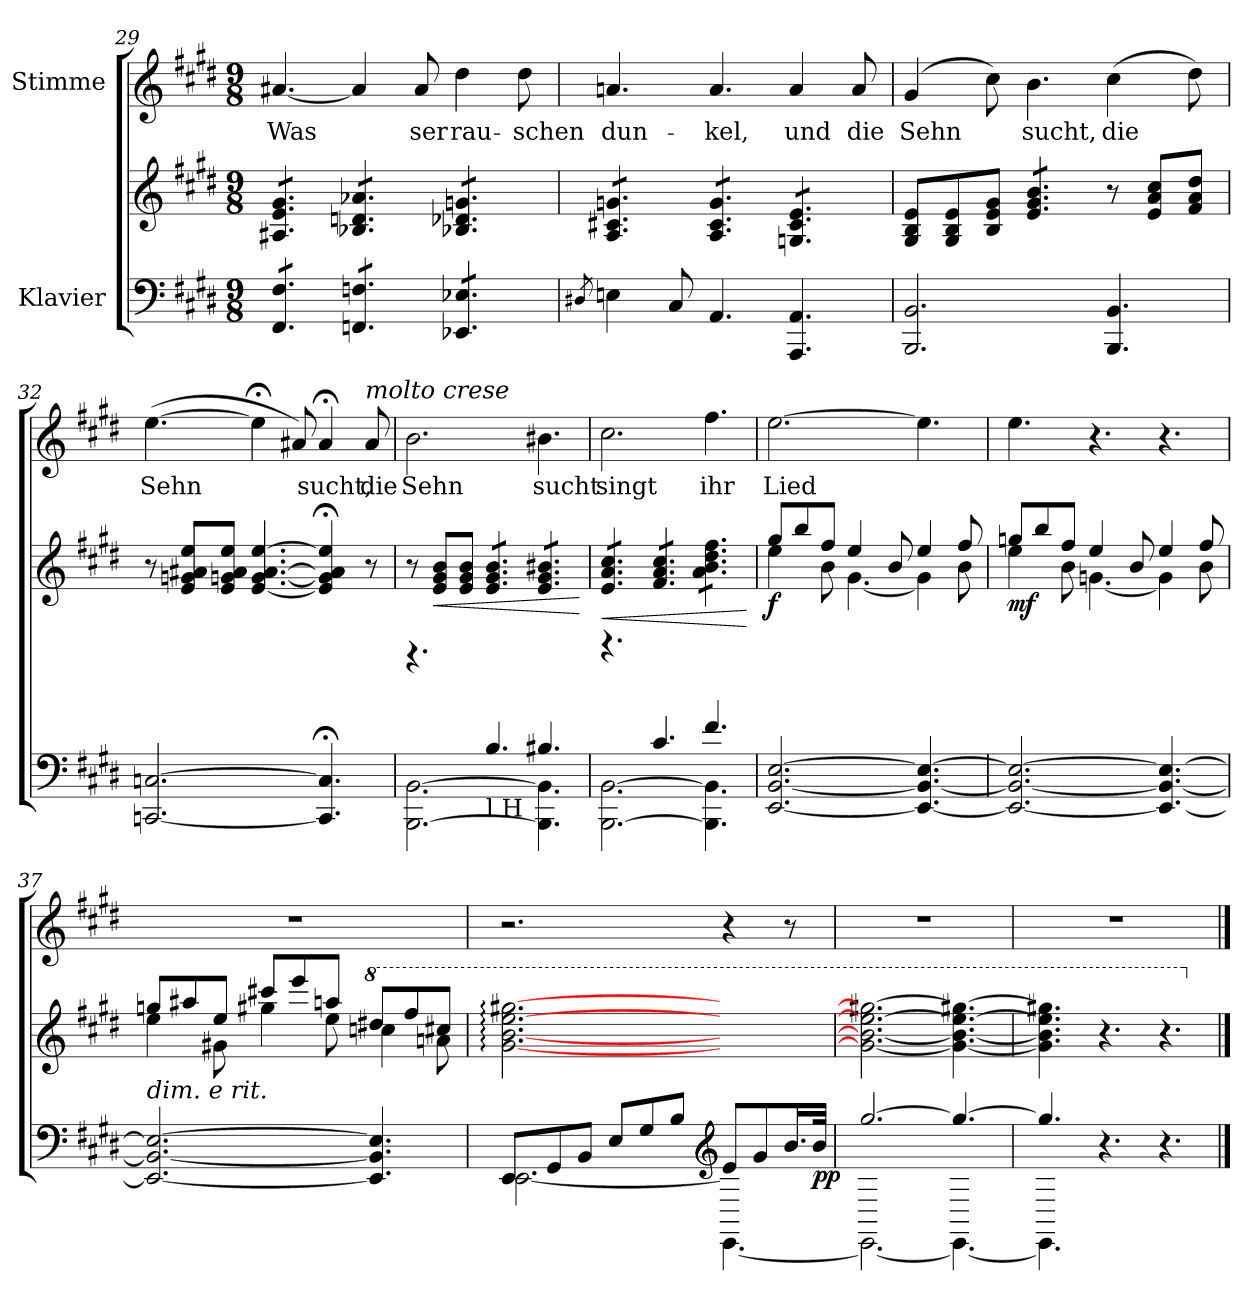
**kern	**kern	**dynam	**kern	**text
*part2	*part2	*part2	*part1	*part1
*staff3	*staff2	*staff2/3	*staff1	*staff1
*I"Klavier	*	*	*I"Stimme	*
*clefF4	*clefG2	*	*clefG2	*
*k[f#c#g#d#]	*k[f#c#g#d#]	*	*k[f#c#g#d#]	*
*M9/8	*M9/8	*	*M9/8	*
=29	=29	=29	=29	=29
!	!	!	!	!LO:LY:b
*tremolo	*	*	*	*
*	*tremolo	*	*	*
8FF#/ 8F#/L	8A#X/ 8e/ 8g#/L	.	[4.a#X/	Was
8FF#/ 8F#/	8A#X/ 8e/ 8g#/	.	.	.
8FF#/ 8F#/J	8A#X/ 8e/ 8g#/J	.	.	.
8FFn/ 8Fn/L	8B-X/ 8dn/ 8a-X/L	.	4a#/]	.
8FFn/ 8Fn/	8B-X/ 8dn/ 8a-X/	.	.	.
!	!	!	!	!LO:LY:b
8FFn/ 8Fn/J	8B-X/ 8dn/ 8a-X/J	.	8a#/	ser
!	!	!	!	!LO:LY:b
8EE-X/ 8E-X/L	8B-X/ 8d-X/ 8gn/L	.	4dd#\	rau-
8EE-X/ 8E-X/	8B-X/ 8d-X/ 8gn/	.	.	.
!	!	!	!	!LO:LY:b
8EE-X/ 8E-X/J	8B-X/ 8d-X/ 8gn/J	.	8dd#\	-schen
*Xtremolo	*	*	*	*
=30	=30	=30	=30	=30
8qD#X/	.	.	.	.
!	!	!	!	!LO:LY:b
4En\	8A/ 8c#X/ 8gn/L	.	4.an/	dun-
.	8A/ 8c#X/ 8gn/	.	.	.
8C#/	8A/ 8c#X/ 8gn/J	.	.	.
!	!	!	!	!LO:LY:b
4.AA/	8A/ 8c#/ 8g/L	.	4.a/	-kel,
.	8A/ 8c#/ 8g/	.	.	.
.	8A/ 8c#/ 8g/J	.	.	.
!	!	!	!	!LO:LY:b
4.AAA/ 4.AA/	8Gn/ 8c#/ 8e/L	.	4a/	und
.	8Gn/ 8c#/ 8e/	.	.	.
!	!	!	!	!LO:LY:b
.	8Gn/ 8c#/ 8e/J	.	8a/	die
*	*Xtremolo	*	*	*
!!LO:PB:g=z
=31	=31	=31	=31	=31
!	!	!	!	!LO:LY:b
2.BBB/ 2.BB/	8G#/ 8B/ 8e/L	.	(4g#/	Sehn
.	8G#/ 8B/ 8e/	.	.	.
.	8B/ 8e/ 8g#/J	.	8cc#\)	.
!	!	!	!	!LO:LY:b
*	*tremolo	*	*	*
.	8e/ 8g#/ 8b/L	.	4.b\	sucht,
.	8e/ 8g#/ 8b/	.	.	.
.	8e/ 8g#/ 8b/J	.	.	.
*	*Xtremolo	*	*	*
!	!	!	!	!LO:LY:b
4.BBB/ 4.BB/	8r	.	(4cc#\	die
.	8e/ 8a/ 8cc#/L	.	.	.
.	8f#/ 8a/ 8dd#/J	.	8dd#\)	.
=32	=32	=32	=32	=32
!	!	!	!	!LO:LY:b
[2.CCn/ [2.Cn/	8r	.	([4.ee\	Sehn
.	8e/ 8gn/ 8a#X/ 8ee/L	.	.	.
.	8e/ 8gn/ 8a#/ 8ee/J	.	.	.
.	[4.e/ [4.g/ [4.a#/ [4.ee/	.	4ee;<\]	.
.	.	.	8a#X/)	.
!	!	!	!	!LO:LY:b
4.CC/];< 4.C/];<	4e/];< 4g/];< 4a#/];< 4ee/];<	.	4a#;</	sucht,
!	!	!	!LO:TX:i:t=molto crese	!
!	!	!	!	!LO:LY:b
.	8r	.	8a#/	die
=33	=33	=33	=33	=33
*^	*	*	*	*
!	!	!	!	!	!LO:LY:b
[2.BBB\ [2.BB\	4.reee	8r	.	2.b\	Sehn
!	!	!	!LO:HP:b	!	!
.	.	8e/ 8g#/ 8b/L	<	.	.
.	.	8e/ 8g#/ 8b/J	.	.	.
!	!LO:TX:b:t=l H	!	!	!	!
*	*	*tremolo	*	*	*
.	4.B/	8e/ 8g#/ 8b/L	.	.	.
.	.	8e/ 8g#/ 8b/	.	.	.
.	.	8e/ 8g#/ 8b/J	.	.	.
!	!	!	!	!	!LO:LY:b
4.BBB\] 4.BB\]	4.B#X/	8e/ 8g#/ 8b#X/L	.	4.b#X\	sucht
.	.	8e/ 8g#/ 8b#X/	.	.	.
.	.	8e/ 8g#/ 8b#X/J	.	.	.
*v	*v	*	*	*	*
.	.	[	.	.
!!LO:LB:g=z
=34	=34	=34	=34	=34
*^	*	*	*	*
!	!	!	!LO:HP:b	!	!LO:LY:b
[2.BBB\ [2.BB\	4.rggg	8e/ 8a/ 8cc#/L	<	2.cc#\	singt
.	.	8e/ 8a/ 8cc#/	.	.	.
.	.	8e/ 8a/ 8cc#/J	.	.	.
.	4.c#/	8f#/ 8a/ 8cc#/L	.	.	.
.	.	8f#/ 8a/ 8cc#/	.	.	.
.	.	8f#/ 8a/ 8cc#/J	.	.	.
!	!	!	!	!	!LO:LY:b
4.BBB\] 4.BB\]	4.f#/	8a\ 8b\ 8dd#\ 8ff#\L	.	4.ff#\	ihr
.	.	8a\ 8b\ 8dd#\ 8ff#\	.	.	.
.	.	8a\ 8b\ 8dd#\ 8ff#\J	.	.	.
*	*	*Xtremolo	*	*	*
*v	*v	*	*	*	*
.	.	[	.	.
=35	=35	=35	=35	=35
*	*^	*	*	*
!	!	!	!LO:DY:b	!	!LO:LY:b
[2.EE/ [2.BB/ [2.E/	8gg#/L	4ee\	f	[2.ee\	Lied
.	8bb/	.	.	.	.
.	8ff#/J	8b\	.	.	.
.	4ee/	[4.g#\	.	.	.
.	8b/	.	.	.	.
4.EE/_ 4.BB/_ 4.E/_	4ee/	4g#\]	.	4.ee\]	.
.	8ff#/	8b\	.	.	.
=36	=36	=36	=36	=36	=36
!	!	!	!LO:DY:b	!	!LO:LY:b
2.EE/_ 2.BB/_ 2.E/_	8ggn/L	4ee\	mf	4.ee\	.
.	8bb/	.	.	.	.
.	8ff#/J	8b\	.	.	.
.	4ee/	[4.gn\	.	4.r	.
.	8b/	.	.	.	.
4.EE/_ 4.BB/_ 4.E/_	4ee/	4g\]	.	4.r	.
.	8ff#/	8b\	.	.	.
!!LO:LB:g=z
=37	=37	=37	=37	=37	=37
!	!LO:TX:b:i:t=dim. e rit.	!	!	!	!
2.EE/_ 2.BB/_ 2.E/_	8ggn/L	4ee\	.	8%9r	.
.	8aa#X/	.	.	.	.
.	8ee/J	8g#X\	.	.	.
.	8ccc#X/L	4gg#X\	.	.	.
.	8eee/	.	.	.	.
.	8aan/J	8ee\	.	.	.
*	*8va	*	*	*	*
4.EE/] 4.BB/] 4.E/]	8ddd#X/L	4cccn\	.	.	.
.	8fff#/	.	.	.	.
.	8ccc#X/J	8aan\	.	.	.
*	*v	*v	*	*	*
=38	=38	=38	=38	=38
*^	*	*	*	*
8EE/L	[2.EE\	[2.gg#\: [2.bb\: [2.eee\: [2.ggg#X\:	.	2.r	.
8GG#/	.	.	.	.	.
8BB/J	.	.	.	.	.
8E/L	.	.	.	.	.
8G#/	.	.	.	.	.
8B/J	.	.	.	.	.
*clefG2	*	*	*	*	*
8e/L	4.EE\_	4ryy	.	4r	.
8g#/	.	.	.	.	.
16.b/L	.	8ryy	.	8r	.
!	!	!	!LO:DY:b=2	!	!
32b/JJk	.	.	pp	.	.
=39	=39	=39	=39	=39	=39
[2.gg#/	2.EE\_	2.gg#\_ 2.bb\_ 2.eee\_ 2.ggg#X\_	.	8%9r	.
4.gg#/_	4.EE\_	4.gg#\_ 4.bb\_ 4.eee\_ 4.ggg#X\_	.	.	.
!!LO:LB:g=z
=40	=40	=40	=40	=40	=40
4.gg#/]	4.EE\]	4.gg#\] 4.bb\] 4.eee\] 4.ggg#X\]	.	8%9r	.
4.r	2.ryy	4.r	.	.	.
4.r	.	4.r	.	.	.
*v	*v	*	*	*	*
*	*X8va	*	*	*
==	==	==	==	==
*-	*-	*-	*-	*-
